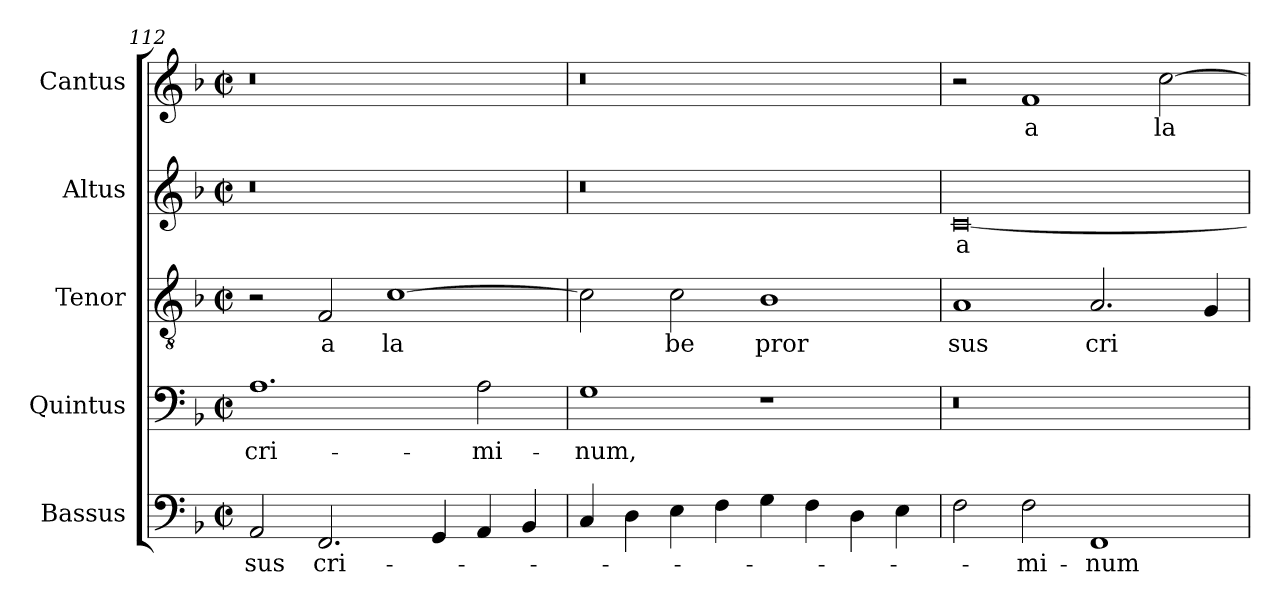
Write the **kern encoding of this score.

**kern	**text	**kern	**text	**kern	**text	**kern	**text	**kern	**text
*part5	*part5	*part4	*part4	*part3	*part3	*part2	*part2	*part1	*part1
*staff5	*staff5	*staff4	*staff4	*staff3	*staff3	*staff2	*staff2	*staff1	*staff1
*I"Bassus	*	*I"Quintus	*	*I"Tenor	*	*I"Altus	*	*I"Cantus	*
!!LO:PB:g=z
*clefF4	*	*clefF4	*	*clefGv2	*	*clefG2	*	*clefG2	*
*k[b-]	*	*k[b-]	*	*k[b-]	*	*k[b-]	*	*k[b-]	*
*F:	*	*F:	*	*F:	*	*F:	*	*F:	*
*M2/2	*	*M2/2	*	*M2/2	*	*M2/2	*	*M2/2	*
*met(c|)	*	*met(c|)	*	*met(c|)	*	*met(c|)	*	*met(c|)	*
=112	=112	=112	=112	=112	=112	=112	=112	=112	=112
!	!LO:LY:b:cj	!	!LO:LY:b:cj	!	!	!	!	!	!
2AA/	sus	1.A	cri-	2r	.	0r	.	0r	.
!	!LO:LY:b	!	!	!	!LO:LY:b:cj	!	!	!	!
2.FF/	cri-	.	.	2F/	a	.	.	.	.
!	!	!	!	!	!LO:LY:b:cj	!	!	!	!
.	.	.	.	[>1c	la	.	.	.	.
4GG/	.	.	.	.	.	.	.	.	.
!	!	!	!LO:LY:b:cj	!	!	!	!	!	!
4AA/	.	2A\	-mi-	.	.	.	.	.	.
4BB-/	.	.	.	.	.	.	.	.	.
=113	=113	=113	=113	=113	=113	=113	=113	=113	=113
!	!	!	!LO:LY:b:cj	!	!	!	!	!	!
4C/	.	1G	-num,	2c\]	.	0r	.	0r	.
4D\	.	.	.	.	.	.	.	.	.
!	!	!	!	!	!LO:LY:b:cj	!	!	!	!
4E\	.	.	.	2c\	be	.	.	.	.
4F\	.	.	.	.	.	.	.	.	.
!	!	!	!	!	!LO:LY:b:cj	!	!	!	!
4G\	.	1r	.	1B-	pror	.	.	.	.
4F\	.	.	.	.	.	.	.	.	.
4D\	.	.	.	.	.	.	.	.	.
4E\	.	.	.	.	.	.	.	.	.
=114	=114	=114	=114	=114	=114	=114	=114	=114	=114
!	!	!	!	!	!LO:LY:b:cj	!	!LO:LY:b:rj	!	!
2F\	.	0r	.	1A	sus	[<0c	a	2r	.
!	!LO:LY:b:cj	!	!	!	!	!	!	!	!LO:LY:b:cj
2F\	-mi-	.	.	.	.	.	.	1f	a
!	!LO:LY:b:cj	!	!	!	!LO:LY:b	!	!	!	!
1FF	-num	.	.	2.A/	cri	.	.	.	.
!	!	!	!	!	!	!	!	!	!LO:LY:b:cj
.	.	.	.	.	.	.	.	[>2cc\	la-
.	.	.	.	4G/	.	.	.	.	.
=	=	=	=	=	=	=	=	=	=
*-	*-	*-	*-	*-	*-	*-	*-	*-	*-
